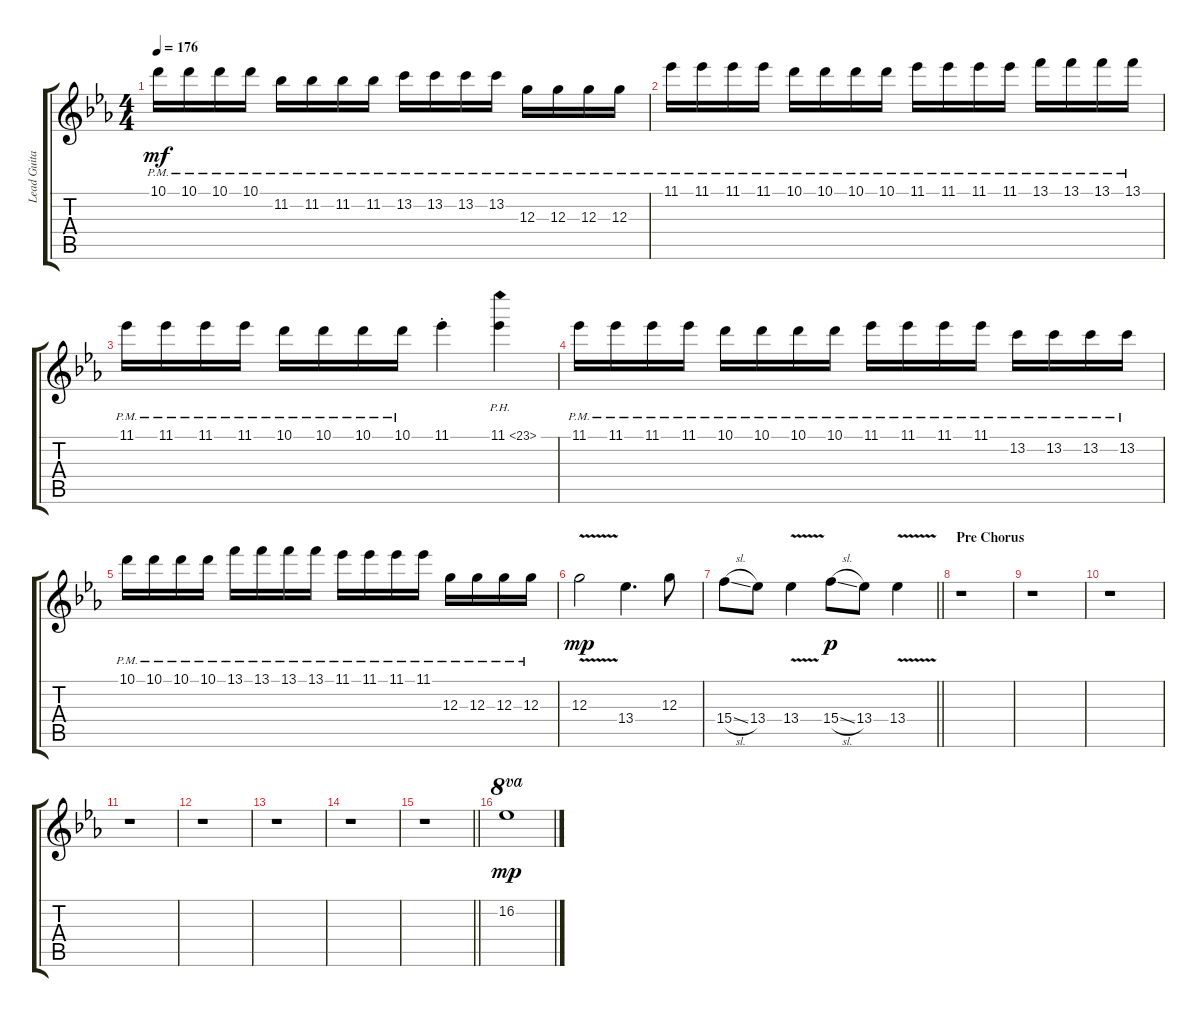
\track ("Lead Guitar B" "Lead Guita") {instrument overdrivenguitar}
\staff {score tabs}
\tuning (E4 B3 G3 D3 A2 E2) {hide}
\ts (4 4)
\tempo 176
\clef g2
\ks cminor
10.1{pm}.16{dy mf} 10.1{pm}.16 10.1{pm}.16 10.1{pm}.16 11.2{pm}.16 11.2{pm}.16 11.2{pm}.16 11.2{pm}.16 13.2{pm}.16 13.2{pm}.16 13.2{pm}.16 13.2{pm}.16 12.3{pm}.16 12.3{pm}.16 12.3{pm}.16 12.3{pm}.16 |
11.1{pm}.16 11.1{pm}.16 11.1{pm}.16 11.1{pm}.16 10.1{pm}.16 10.1{pm}.16 10.1{pm}.16 10.1{pm}.16 11.1{pm}.16 11.1{pm}.16 11.1{pm}.16 11.1{pm}.16 13.1{pm}.16 13.1{pm}.16 13.1{pm}.16 13.1{pm}.16 |
11.1{pm}.16 11.1{pm}.16 11.1{pm}.16 11.1{pm}.16 10.1{pm}.16 10.1{pm}.16 10.1{pm}.16 10.1{pm}.16 11.1{st}.4 11.1{ph 12}.4 |
11.1{pm}.16 11.1{pm}.16 11.1{pm}.16 11.1{pm}.16 10.1{pm}.16 10.1{pm}.16 10.1{pm}.16 10.1{pm}.16 11.1{pm}.16 11.1{pm}.16 11.1{pm}.16 11.1{pm}.16 13.2{pm}.16 13.2{pm}.16 13.2{pm}.16 13.2{pm}.16 |
10.1{pm}.16 10.1{pm}.16 10.1{pm}.16 10.1{pm}.16 13.1{pm}.16 13.1{pm}.16 13.1{pm}.16 13.1{pm}.16 11.1{pm}.16 11.1{pm}.16 11.1{pm}.16 11.1{pm}.16 12.3{pm}.16 12.3{pm}.16 12.3{pm}.16 12.3{pm}.16 |
12.3{v}.2{dy mp} 13.4.4{d} 12.3.8 |
\barLineRight lightlight
15.4{sl}.8 13.4.8 13.4{v}.4 15.4{sl}.8{dy p} 13.4.8 13.4{v}.4 |
\section ("" "Pre Chorus")
r.1 |
r.1 |
r.1 |
r.1 |
r.1 |
r.1 |
r.1 |
\barLineRight lightlight
r.1 |
\section ("" "")
16.2.1{ot 8va dy mp volume 0}
